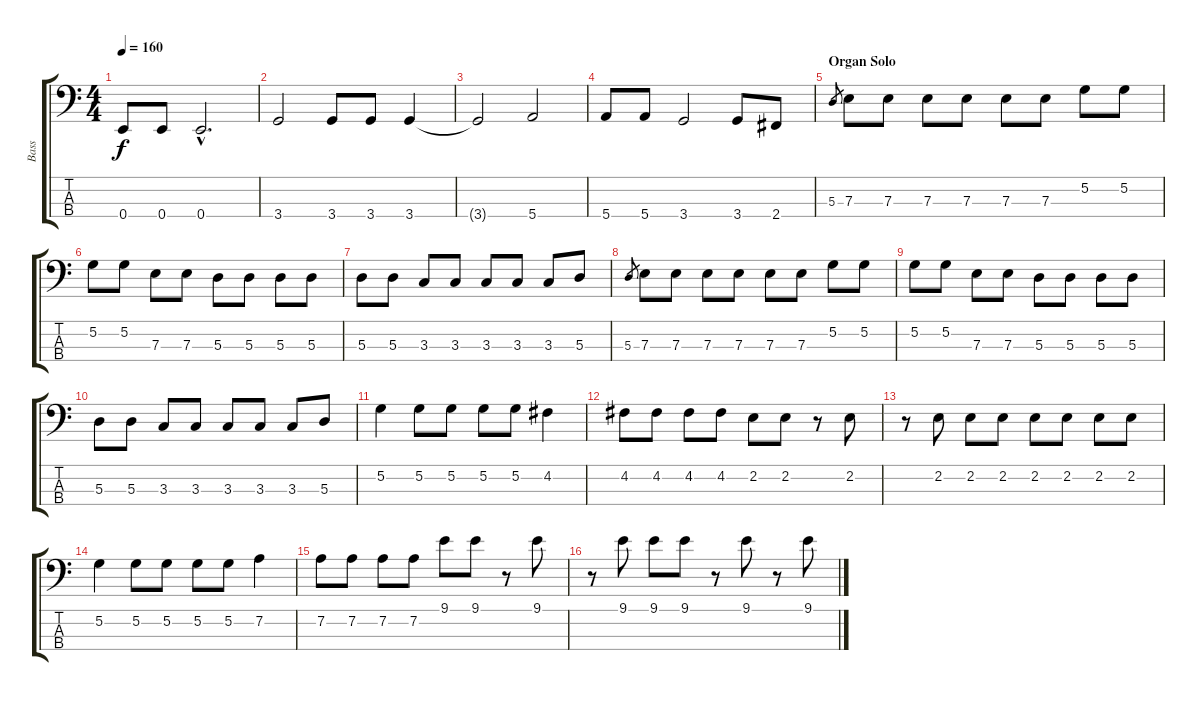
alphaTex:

\track ("Bass" "Bass") {instrument electricbassfinger}
\staff {score tabs}
\tuning (G2 D2 A1 E1) {hide}
\ts (4 4)
\tempo 160
\clef f4
\ks c
0.4.8{dy f} 0.4.8 0.4{hac}.2{d} |
3.4.2 3.4.8 3.4.8 3.4.4 |
3.4{t}.2 5.4.2 |
5.4.8 5.4.8 3.4.2 3.4.8 2.4.8 |
\section ("" "Organ Solo")
5.3.8{gr} 7.3.8 7.3.8 7.3.8 7.3.8 7.3.8 7.3.8 5.2.8 5.2.8 |
5.2.8 5.2.8 7.3.8 7.3.8 5.3.8 5.3.8 5.3.8 5.3.8 |
5.3.8 5.3.8 3.3.8 3.3.8 3.3.8 3.3.8 3.3.8 5.3.8 |
5.3.8{gr} 7.3.8 7.3.8 7.3.8 7.3.8 7.3.8 7.3.8 5.2.8 5.2.8 |
5.2.8 5.2.8 7.3.8 7.3.8 5.3.8 5.3.8 5.3.8 5.3.8 |
5.3.8 5.3.8 3.3.8 3.3.8 3.3.8 3.3.8 3.3.8 5.3.8 |
5.2.4 5.2.8 5.2.8 5.2.8 5.2.8 4.2.4 |
4.2.8 4.2.8 4.2.8 4.2.8 2.2.8 2.2.8 r.8 2.2.8 |
r.8 2.2.8 2.2.8 2.2.8 2.2.8 2.2.8 2.2.8 2.2.8 |
5.2.4 5.2.8 5.2.8 5.2.8 5.2.8 7.2.4 |
7.2.8 7.2.8 7.2.8 7.2.8 9.1.8 9.1.8 r.8 9.1.8 |
r.8 9.1.8 9.1.8 9.1.8 r.8 9.1.8 r.8 9.1.8
